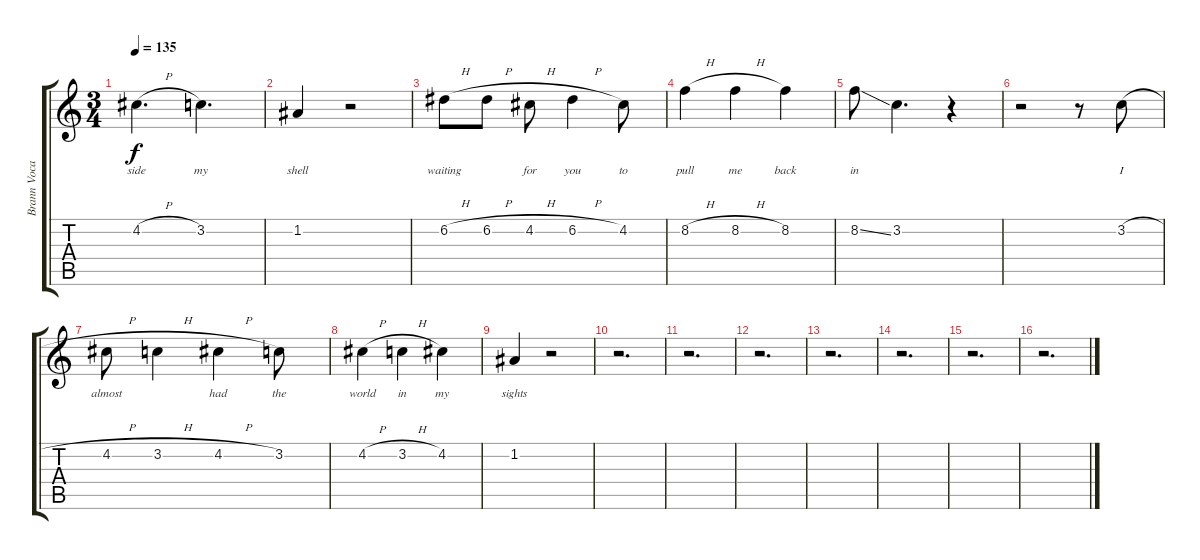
\track ("Brann Vocals" "Brann Voca") {instrument overdrivenguitar}
\staff {score tabs}
\tuning (D4 A3 F3 C3 G2 C2) {hide}
\ts (3 4)
\tempo 135
\clef g2
\ks c
4.2{h}.4{d lyrics (0 "side") lyrics (1 "") lyrics (2 "") lyrics (3 "") lyrics (4 "") dy f} 3.2.4{d lyrics (0 "my") lyrics (1 "") lyrics (2 "") lyrics (3 "") lyrics (4 "")} |
1.2.4{lyrics (0 "shell") lyrics (1 "") lyrics (2 "") lyrics (3 "") lyrics (4 "")} r.2 |
6.2{h}.8{lyrics (0 "waiting") lyrics (1 "") lyrics (2 "") lyrics (3 "") lyrics (4 "")} 6.2{h}.8{lyrics (0 "") lyrics (1 "") lyrics (2 "") lyrics (3 "") lyrics (4 "")} 4.2{h}.8{lyrics (0 "for") lyrics (1 "") lyrics (2 "") lyrics (3 "") lyrics (4 "")} 6.2{h}.4{lyrics (0 "you") lyrics (1 "") lyrics (2 "") lyrics (3 "") lyrics (4 "")} 4.2.8{lyrics (0 "to") lyrics (1 "") lyrics (2 "") lyrics (3 "") lyrics (4 "")} |
8.2{h}.4{lyrics (0 "pull") lyrics (1 "") lyrics (2 "") lyrics (3 "") lyrics (4 "")} 8.2{h}.4{lyrics (0 "me") lyrics (1 "") lyrics (2 "") lyrics (3 "") lyrics (4 "")} 8.2.4{lyrics (0 "back") lyrics (1 "") lyrics (2 "") lyrics (3 "") lyrics (4 "")} |
8.2{ss}.8{lyrics (0 "in") lyrics (1 "") lyrics (2 "") lyrics (3 "") lyrics (4 "")} 3.2.4{d lyrics (0 "") lyrics (1 "") lyrics (2 "") lyrics (3 "") lyrics (4 "")} r.4 |
r.2 r.8 3.2{h}.8{lyrics (0 "I") lyrics (1 "") lyrics (2 "") lyrics (3 "") lyrics (4 "")} |
4.2{h}.8{lyrics (0 "almost") lyrics (1 "") lyrics (2 "") lyrics (3 "") lyrics (4 "")} 3.2{h}.4{lyrics (0 "") lyrics (1 "") lyrics (2 "") lyrics (3 "") lyrics (4 "")} 4.2{h}.4{lyrics (0 "had") lyrics (1 "") lyrics (2 "") lyrics (3 "") lyrics (4 "")} 3.2.8{lyrics (0 "the") lyrics (1 "") lyrics (2 "") lyrics (3 "") lyrics (4 "")} |
4.2{h}.4{lyrics (0 "world") lyrics (1 "") lyrics (2 "") lyrics (3 "") lyrics (4 "")} 3.2{h}.4{lyrics (0 "in") lyrics (1 "") lyrics (2 "") lyrics (3 "") lyrics (4 "")} 4.2.4{lyrics (0 "my") lyrics (1 "") lyrics (2 "") lyrics (3 "") lyrics (4 "")} |
1.2.4{lyrics (0 "sights") lyrics (1 "") lyrics (2 "") lyrics (3 "") lyrics (4 "")} r.2 |
r.2{d} |
r.2{d} |
r.2{d} |
r.2{d} |
r.2{d} |
r.2{d} |
r.2{d}
